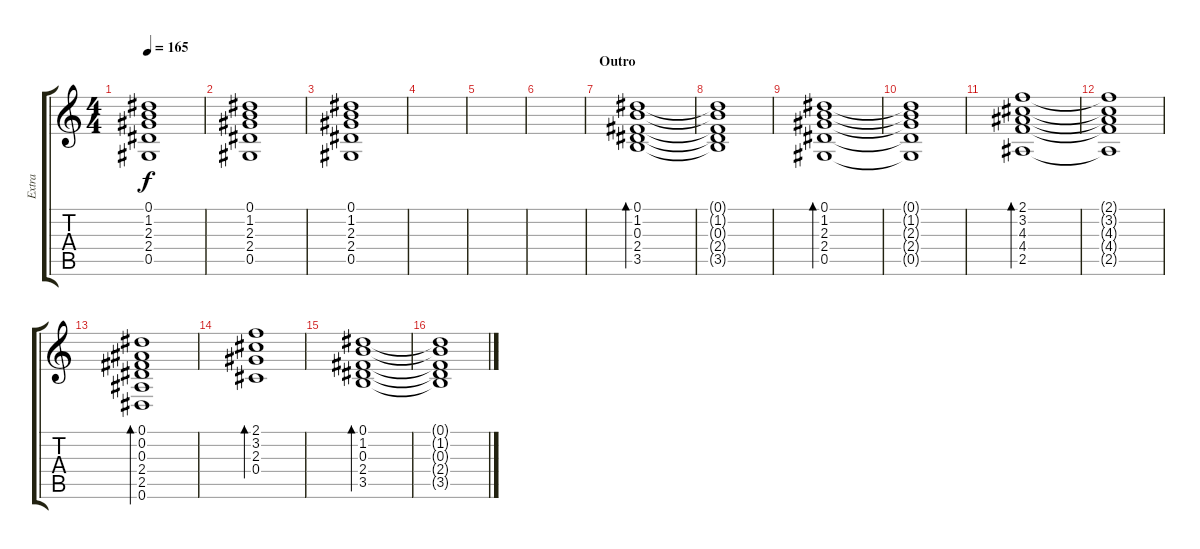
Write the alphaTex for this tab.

\track ("Extra" "Extra") {instrument overdrivenguitar}
\staff {score tabs}
\tuning (Eb4 Bb3 Gb3 Db3 Ab2 Eb2) {hide}
\ts (4 4)
\tempo 165
\clef g2
\ks c
(0.1 1.2 2.3 2.4 0.5).1{dy f} |
(0.1 1.2 2.3 2.4 0.5).1 |
(0.1 1.2 2.3 2.4 0.5).1 |
|
|
|
\section ("" "Outro")
(0.1 1.2 0.3 2.4 3.5).1{bd 120} |
(0.1{t} 1.2{t} 0.3{t} 2.4{t} 3.5{t}).1 |
(0.1 1.2 2.3 2.4 0.5).1{bd 120} |
(0.1{t} 1.2{t} 2.3{t} 2.4{t} 0.5{t}).1 |
(2.1 3.2 4.3 4.4 2.5).1{bd 240} |
(2.1{t} 3.2{t} 4.3{t} 4.4{t} 2.5{t}).1 |
(0.1 0.2 0.3 2.4 2.5 0.6).1{bd 240} |
(2.1 3.2 2.3 0.4).1{bd 240} |
(0.1 1.2 0.3 2.4 3.5).1{bd 120} |
(0.1{t} 1.2{t} 0.3{t} 2.4{t} 3.5{t}).1
